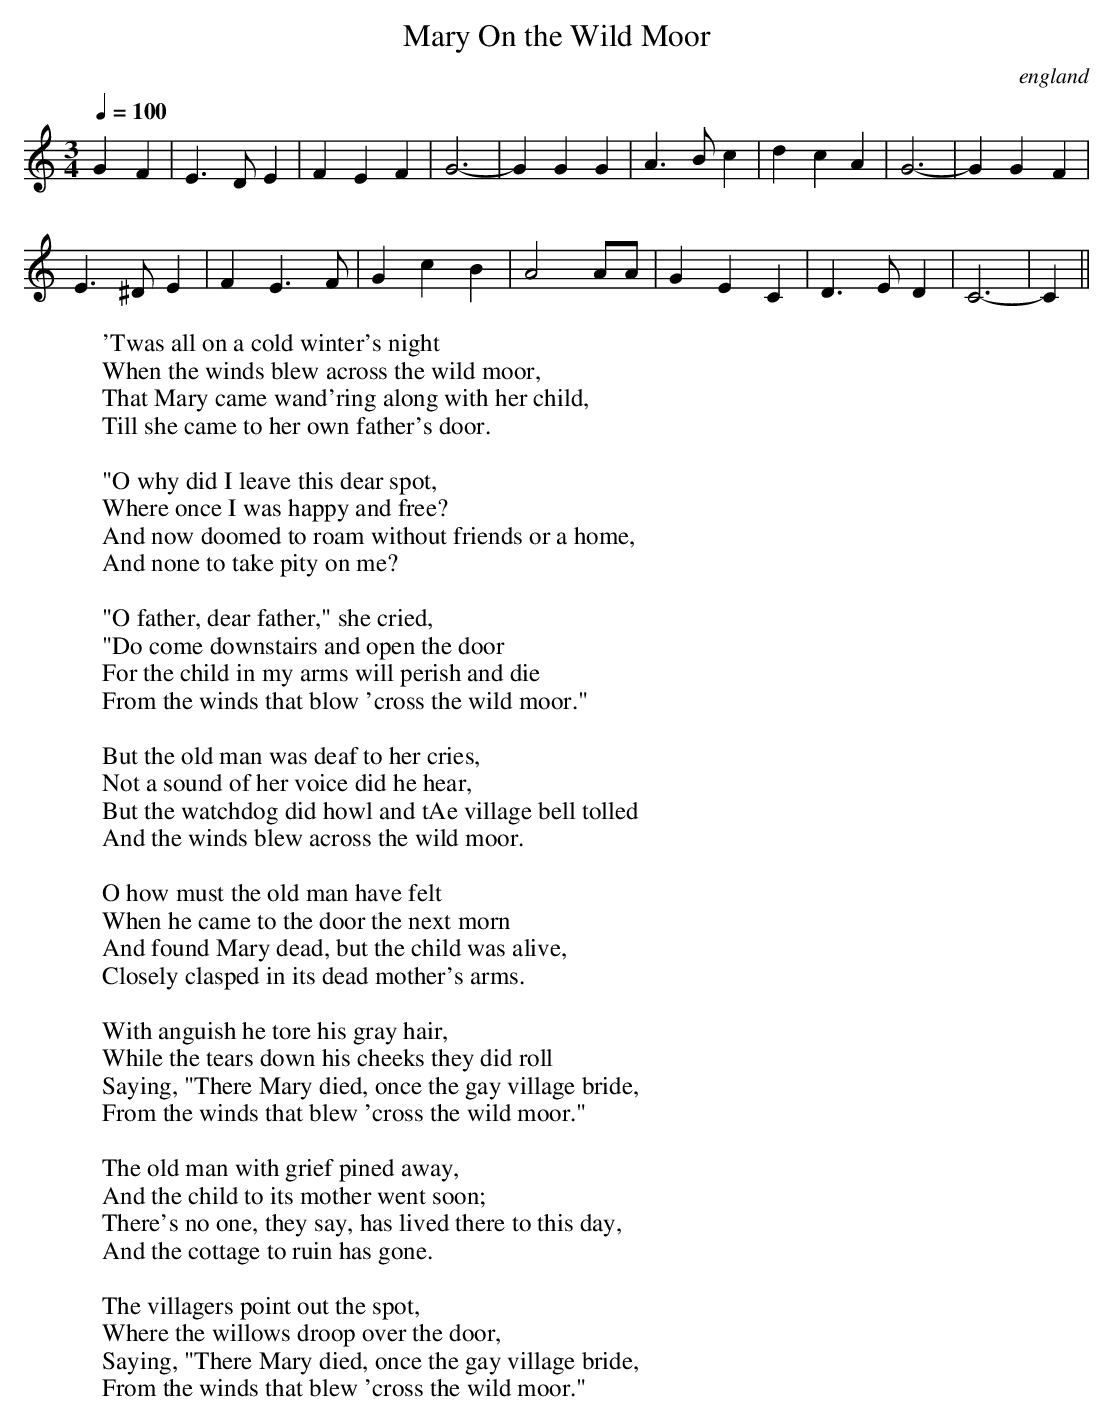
X:1
T:Mary On the Wild Moor
O:england
M:3/4
L:1/8
Q:1/4=100
W:'Twas all on a cold winter's night
W:When the winds blew across the wild moor,
W:That Mary came wand'ring along with her child,
W:Till she came to her own father's door.
W:
W:"O why did I leave this dear spot,
W:Where once I was happy and free?
W:And now doomed to roam without friends or a home,
W:And none to take pity on me?
W:
W:"O father, dear father," she cried,
W:"Do come downstairs and open the door
W:For the child in my arms will perish and die
W:From the winds that blow 'cross the wild moor."
W:
W:But the old man was deaf to her cries,
W:Not a sound of her voice did he hear,
W:But the watchdog did howl and tAe village bell tolled
W:And the winds blew across the wild moor.
W:
W:O how must the old man have felt
W:When he came to the door the next morn
W:And found Mary dead, but the child was alive,
W:Closely clasped in its dead mother's arms.
W:
W:With anguish he tore his gray hair,
W:While the tears down his cheeks they did roll
W:Saying, "There Mary died, once the gay village bride,
W:From the winds that blew 'cross the wild moor."
W:
W:The old man with grief pined away,
W:And the child to its mother went soon;
W:There's no one, they say, has lived there to this day,
W:And the cottage to ruin has gone.
W:
W:The villagers point out the spot,
W:Where the willows droop over the door,
W:Saying, "There Mary died, once the gay village bride,
W:From the winds that blew 'cross the wild moor."
K:C
G2- F2 |E3D E2|F2 E2 F2|G6-|G2 G2 G2|\
A3B c2|d2 c2 A2|G6-|G2 G2- F2|
E3^D E2|F2 E3F|G2 c2 B2|A4 AA|\
G2 E2 C2|D3E D2|C6-|C2 ||
